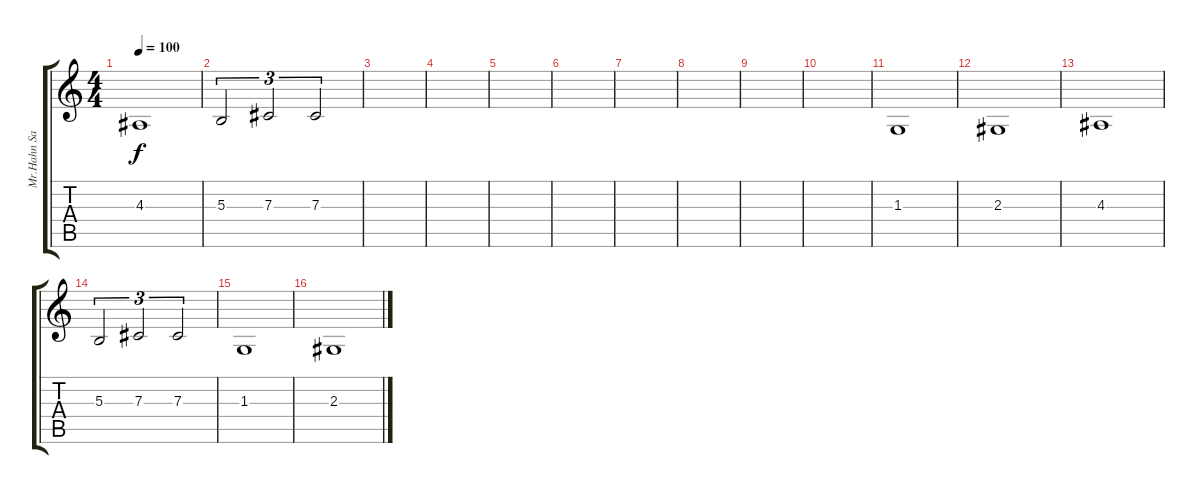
\track ("Mr.Hahn Sampler3" "Mr.Hahn Sa") {instrument lead5charang}
\staff {score tabs}
\tuning (Eb4 Bb3 Gb3 Db3 Ab2 Db2) {hide}
\ts (4 4)
\tempo 100
\clef g2
\ks c
4.3.1{dy f} |
5.3.2{tu (3 2)} 7.3.2{tu (3 2)} 7.3.2{tu (3 2)} |
|
|
|
|
|
|
|
|
1.3.1 |
2.3.1 |
4.3.1 |
5.3.2{tu (3 2)} 7.3.2{tu (3 2)} 7.3.2{tu (3 2)} |
1.3.1 |
2.3.1
